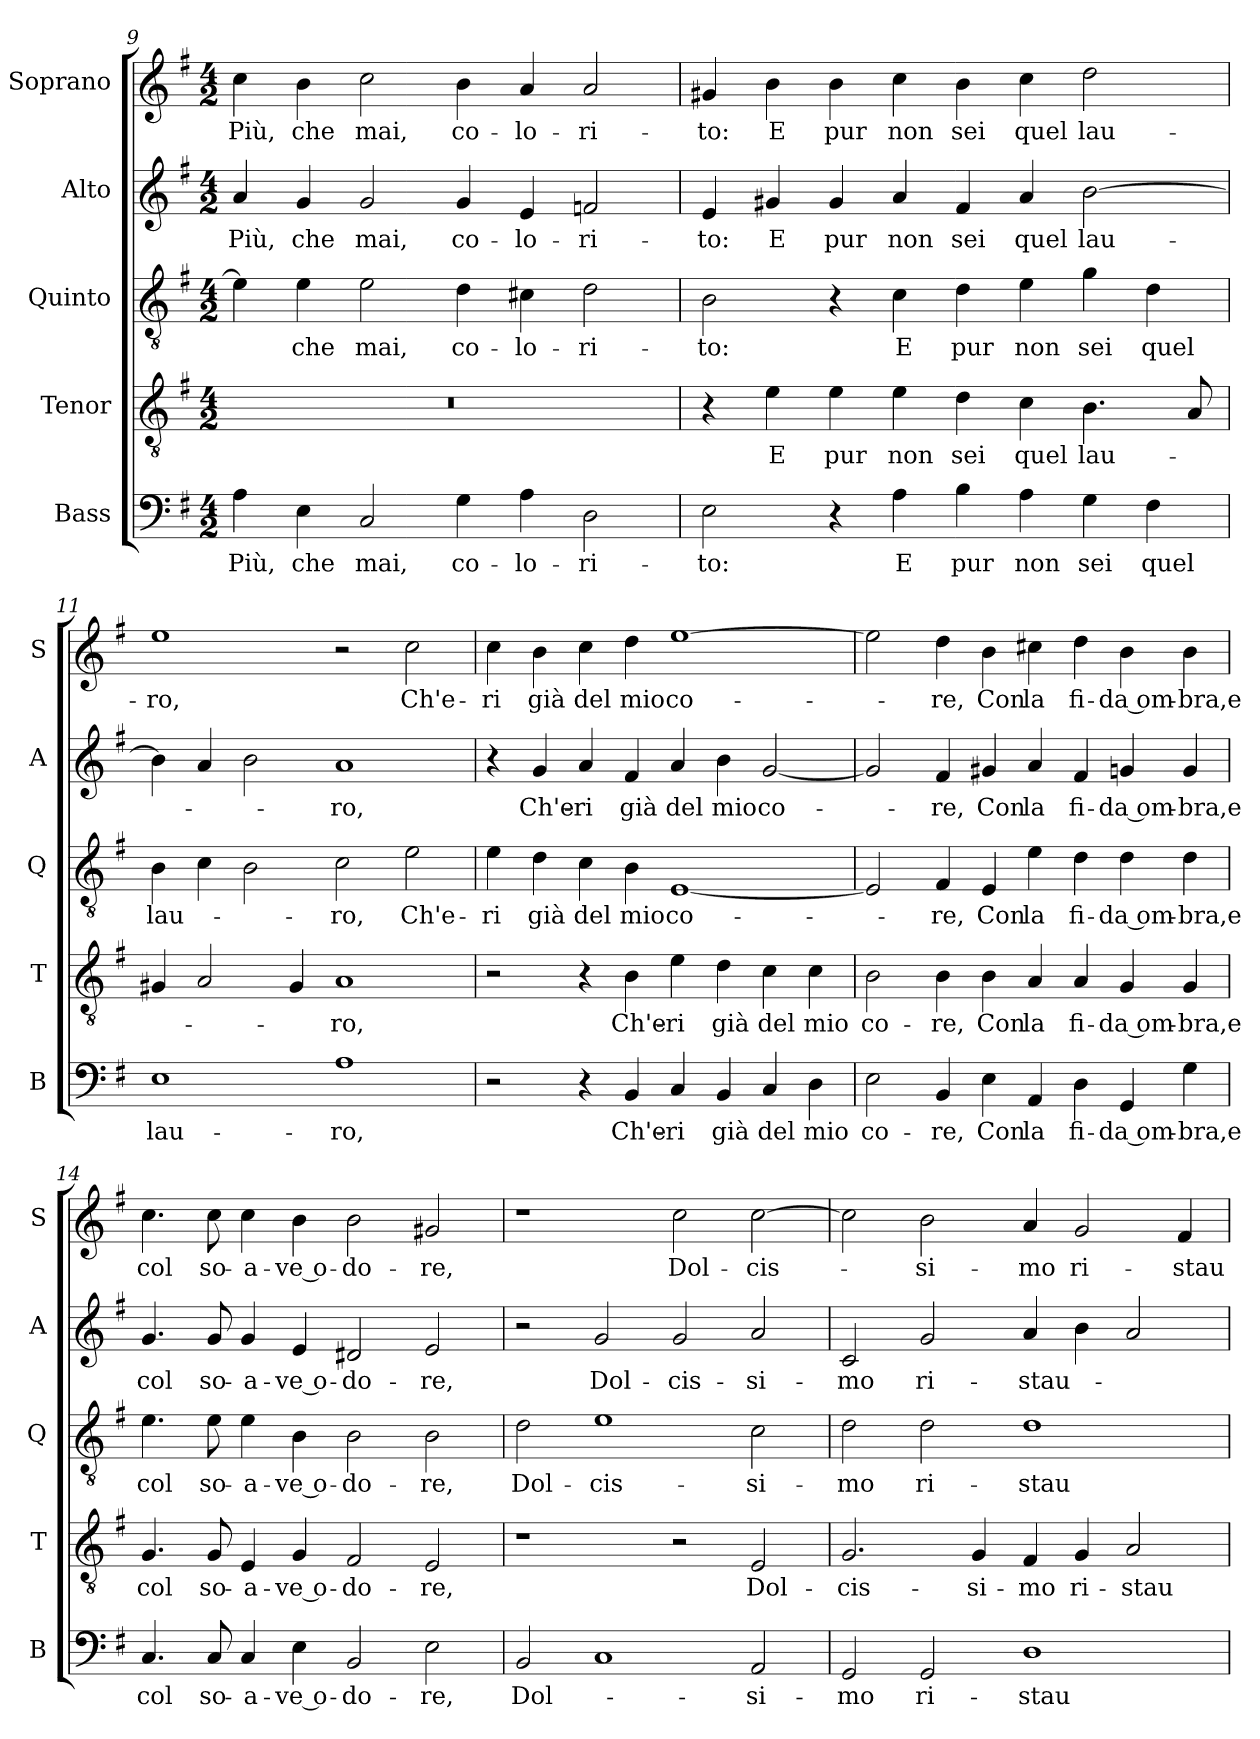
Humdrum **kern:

**kern	**text	**kern	**text	**kern	**text	**kern	**text	**kern	**text
*part5	*part5	*part4	*part4	*part3	*part3	*part2	*part2	*part1	*part1
*staff5	*staff5	*staff4	*staff4	*staff3	*staff3	*staff2	*staff2	*staff1	*staff1
*I"Bass	*	*I"Tenor	*	*I"Quinto	*	*I"Alto	*	*I"Soprano	*
*I'B	*	*I'T	*	*I'Q	*	*I'A	*	*I'S	*
*clefF4	*	*clefGv2	*	*clefGv2	*	*clefG2	*	*clefG2	*
*k[f#]	*	*k[f#]	*	*k[f#]	*	*k[f#]	*	*k[f#]	*
*G:	*	*G:	*	*G:	*	*G:	*	*G:	*
*M4/2	*	*M4/2	*	*M4/2	*	*M4/2	*	*M4/2	*
=9	=9	=9	=9	=9	=9	=9	=9	=9	=9
!	!LO:LY:b	!	!	!	!	!	!LO:LY:b	!	!LO:LY:b
4A\	Più,	0r	.	4e\]	.	4a/	Più,	4cc\	Più,
!	!LO:LY:b	!	!	!	!LO:LY:b	!	!LO:LY:b	!	!LO:LY:b
4E\	che	.	.	4e\	che	4g/	che	4b\	che
!	!LO:LY:b	!	!	!	!LO:LY:b	!	!LO:LY:b	!	!LO:LY:b
2C/	mai,	.	.	2e\	mai,	2g/	mai,	2cc\	mai,
!	!LO:LY:b	!	!	!	!LO:LY:b	!	!LO:LY:b	!	!LO:LY:b
4G\	co-	.	.	4d\	co-	4g/	co-	4b\	co-
!	!LO:LY:b	!	!	!	!LO:LY:b	!	!LO:LY:b	!	!LO:LY:b
4A\	-lo-	.	.	4c#X\	-lo-	4e/	-lo-	4a/	-lo-
!	!LO:LY:b	!	!	!	!LO:LY:b	!	!LO:LY:b	!	!LO:LY:b
2D\	-ri-	.	.	2d\	-ri-	2fn/	-ri-	2a/	-ri-
=10	=10	=10	=10	=10	=10	=10	=10	=10	=10
!	!LO:LY:b	!	!	!	!LO:LY:b	!	!LO:LY:b	!	!LO:LY:b
2E\	-to:	4r	.	2B\	-to:	4e/	-to:	4g#X/	-to:
!	!	!	!LO:LY:b	!	!	!	!LO:LY:b	!	!LO:LY:b
.	.	4e\	E	.	.	4g#X/	E	4b\	E
!	!	!	!LO:LY:b	!	!	!	!LO:LY:b	!	!LO:LY:b
4r	.	4e\	pur	4r	.	4g#/	pur	4b\	pur
!	!LO:LY:b	!	!LO:LY:b	!	!LO:LY:b	!	!LO:LY:b	!	!LO:LY:b
4A\	E	4e\	non	4c\	E	4a/	non	4cc\	non
!	!LO:LY:b	!	!LO:LY:b	!	!LO:LY:b	!	!LO:LY:b	!	!LO:LY:b
4B\	pur	4d\	sei	4d\	pur	4f#/	sei	4b\	sei
!	!LO:LY:b	!	!LO:LY:b	!	!LO:LY:b	!	!LO:LY:b	!	!LO:LY:b
4A\	non	4c\	quel	4e\	non	4a/	quel	4cc\	quel
!	!LO:LY:b	!	!LO:LY:b	!	!LO:LY:b	!	!LO:LY:b	!	!LO:LY:b
4G\	sei	4.B\	lau-	4g\	sei	[2b\	lau-	2dd\	lau-
!	!LO:LY:b	!	!	!	!LO:LY:b	!	!	!	!
4F#\	quel	.	.	4d\	quel	.	.	.	.
.	.	8A/	.	.	.	.	.	.	.
!!LO:LB:g=z
=11	=11	=11	=11	=11	=11	=11	=11	=11	=11
!	!LO:LY:b	!	!	!	!LO:LY:b	!	!	!	!LO:LY:b
1E	lau-	4G#X/	.	4B\	lau-	4b\]	.	1ee	-ro,
.	.	2A/	.	4c\	.	4a/	.	.	.
.	.	.	.	2B\	.	2b\	.	.	.
.	.	4G#/	.	.	.	.	.	.	.
!	!LO:LY:b	!	!LO:LY:b	!	!LO:LY:b	!	!LO:LY:b	!	!
1A	-ro,	1A	-ro,	2c\	-ro,	1a	-ro,	2r	.
!	!	!	!	!	!LO:LY:b	!	!	!	!LO:LY:b
.	.	.	.	2e\	Ch'e-	.	.	2cc\	Ch'e-
=12	=12	=12	=12	=12	=12	=12	=12	=12	=12
!	!	!	!	!	!LO:LY:b	!	!	!	!LO:LY:b
2r	.	2r	.	4e\	-ri	4r	.	4cc\	-ri
!	!	!	!	!	!LO:LY:b	!	!LO:LY:b	!	!LO:LY:b
.	.	.	.	4d\	già	4g/	Ch'e-	4b\	già
!	!	!	!	!	!LO:LY:b	!	!LO:LY:b	!	!LO:LY:b
4r	.	4r	.	4c\	del	4a/	-ri	4cc\	del
!	!LO:LY:b	!	!LO:LY:b	!	!LO:LY:b	!	!LO:LY:b	!	!LO:LY:b
4BB/	Ch'e-	4B\	Ch'e-	4B\	mio	4f#/	già	4dd\	mio
!	!LO:LY:b	!	!LO:LY:b	!	!LO:LY:b	!	!LO:LY:b	!	!LO:LY:b
4C/	-ri	4e\	-ri	[1E	co-	4a/	del	[1ee	co-
!	!LO:LY:b	!	!LO:LY:b	!	!	!	!LO:LY:b	!	!
4BB/	già	4d\	già	.	.	4b\	mio	.	.
!	!LO:LY:b	!	!LO:LY:b	!	!	!	!LO:LY:b	!	!
4C/	del	4c\	del	.	.	[2g/	co-	.	.
!	!LO:LY:b	!	!LO:LY:b	!	!	!	!	!	!
4D\	mio	4c\	mio	.	.	.	.	.	.
=13	=13	=13	=13	=13	=13	=13	=13	=13	=13
!	!LO:LY:b	!	!LO:LY:b	!	!	!	!	!	!
2E\	co-	2B\	co-	2E/]	.	2g/]	.	2ee\]	.
!	!LO:LY:b	!	!LO:LY:b	!	!LO:LY:b	!	!LO:LY:b	!	!LO:LY:b
4BB/	-re,	4B\	-re,	4F#/	-re,	4f#/	-re,	4dd\	-re,
!	!LO:LY:b	!	!LO:LY:b	!	!LO:LY:b	!	!LO:LY:b	!	!LO:LY:b
4E\	Con	4B\	Con	4E/	Con	4g#X/	Con	4b\	Con
!	!LO:LY:b	!	!LO:LY:b	!	!LO:LY:b	!	!LO:LY:b	!	!LO:LY:b
4AA/	la	4A/	la	4e\	la	4a/	la	4cc#X\	la
!	!LO:LY:b	!	!LO:LY:b	!	!LO:LY:b	!	!LO:LY:b	!	!LO:LY:b
4D\	fi-	4A/	fi-	4d\	fi-	4f#/	fi-	4dd\	fi-
!	!LO:LY:b	!	!LO:LY:b	!	!LO:LY:b	!	!LO:LY:b	!	!LO:LY:b
4GG/	-da om-	4G/	-da om-	4d\	-da om-	4gn/	-da om-	4b\	-da om-
!	!LO:LY:b	!	!LO:LY:b	!	!LO:LY:b	!	!LO:LY:b	!	!LO:LY:b
4G\	-bra,e	4G/	-bra,e	4d\	-bra,e	4g/	-bra,e	4b\	-bra,e
!!LO:LB:g=z
=14	=14	=14	=14	=14	=14	=14	=14	=14	=14
!	!LO:LY:b	!	!LO:LY:b	!	!LO:LY:b	!	!LO:LY:b	!	!LO:LY:b
4.C/	col	4.G/	col	4.e\	col	4.g/	col	4.cc\	col
!	!LO:LY:b	!	!LO:LY:b	!	!LO:LY:b	!	!LO:LY:b	!	!LO:LY:b
8C/	so-	8G/	so-	8e\	so-	8g/	so-	8cc\	so-
!	!LO:LY:b	!	!LO:LY:b	!	!LO:LY:b	!	!LO:LY:b	!	!LO:LY:b
4C/	-a-	4E/	-a-	4e\	-a-	4g/	-a-	4cc\	-a-
!	!LO:LY:b	!	!LO:LY:b	!	!LO:LY:b	!	!LO:LY:b	!	!LO:LY:b
4E\	-ve o-	4G/	-ve o-	4B\	-ve o-	4e/	-ve o-	4b\	-ve o-
!	!LO:LY:b	!	!LO:LY:b	!	!LO:LY:b	!	!LO:LY:b	!	!LO:LY:b
2BB/	-do-	2F#/	-do-	2B\	-do-	2d#X/	-do-	2b\	-do-
!	!LO:LY:b	!	!LO:LY:b	!	!LO:LY:b	!	!LO:LY:b	!	!LO:LY:b
2E\	-re,	2E/	-re,	2B\	-re,	2e/	-re,	2g#X/	-re,
=15	=15	=15	=15	=15	=15	=15	=15	=15	=15
!	!LO:LY:b	!	!	!	!LO:LY:b	!	!	!	!
2BB/	Dol-	1r	.	2d\	Dol-	2r	.	1r	.
!	!	!	!	!	!LO:LY:b	!	!LO:LY:b	!	!
1C	.	.	.	1e	-cis-	2g/	Dol-	.	.
!	!	!	!	!	!	!	!LO:LY:b	!	!LO:LY:b
.	.	2r	.	.	.	2g/	-cis-	2cc\	Dol-
!	!LO:LY:b	!	!LO:LY:b	!	!LO:LY:b	!	!LO:LY:b	!	!LO:LY:b
2AA/	-si-	2E/	Dol-	2c\	-si-	2a/	-si-	[2cc\	-cis-
=16	=16	=16	=16	=16	=16	=16	=16	=16	=16
!	!LO:LY:b	!	!LO:LY:b	!	!LO:LY:b	!	!LO:LY:b	!	!
2GG/	-mo	2.G/	-cis-	2d\	-mo	2c/	-mo	2cc\]	.
!	!LO:LY:b	!	!	!	!LO:LY:b	!	!LO:LY:b	!	!LO:LY:b
2GG/	ri-	.	.	2d\	ri-	2g/	ri-	2b\	-si-
!	!	!	!LO:LY:b	!	!	!	!	!	!
.	.	4G/	-si-	.	.	.	.	.	.
!	!LO:LY:b	!	!LO:LY:b	!	!LO:LY:b	!	!LO:LY:b	!	!LO:LY:b
1D	-stau-	4F#/	-mo	1d	-stau-	4a/	-stau-	4a/	-mo
!	!	!	!LO:LY:b	!	!	!	!	!	!LO:LY:b
.	.	4G/	ri-	.	.	4b\	.	2g/	ri-
!	!	!	!LO:LY:b	!	!	!	!	!	!
.	.	2A/	-stau-	.	.	2a/	.	.	.
!	!	!	!	!	!	!	!	!	!LO:LY:b
.	.	.	.	.	.	.	.	4f#/	-stau-
=	=	=	=	=	=	=	=	=	=
*-	*-	*-	*-	*-	*-	*-	*-	*-	*-
